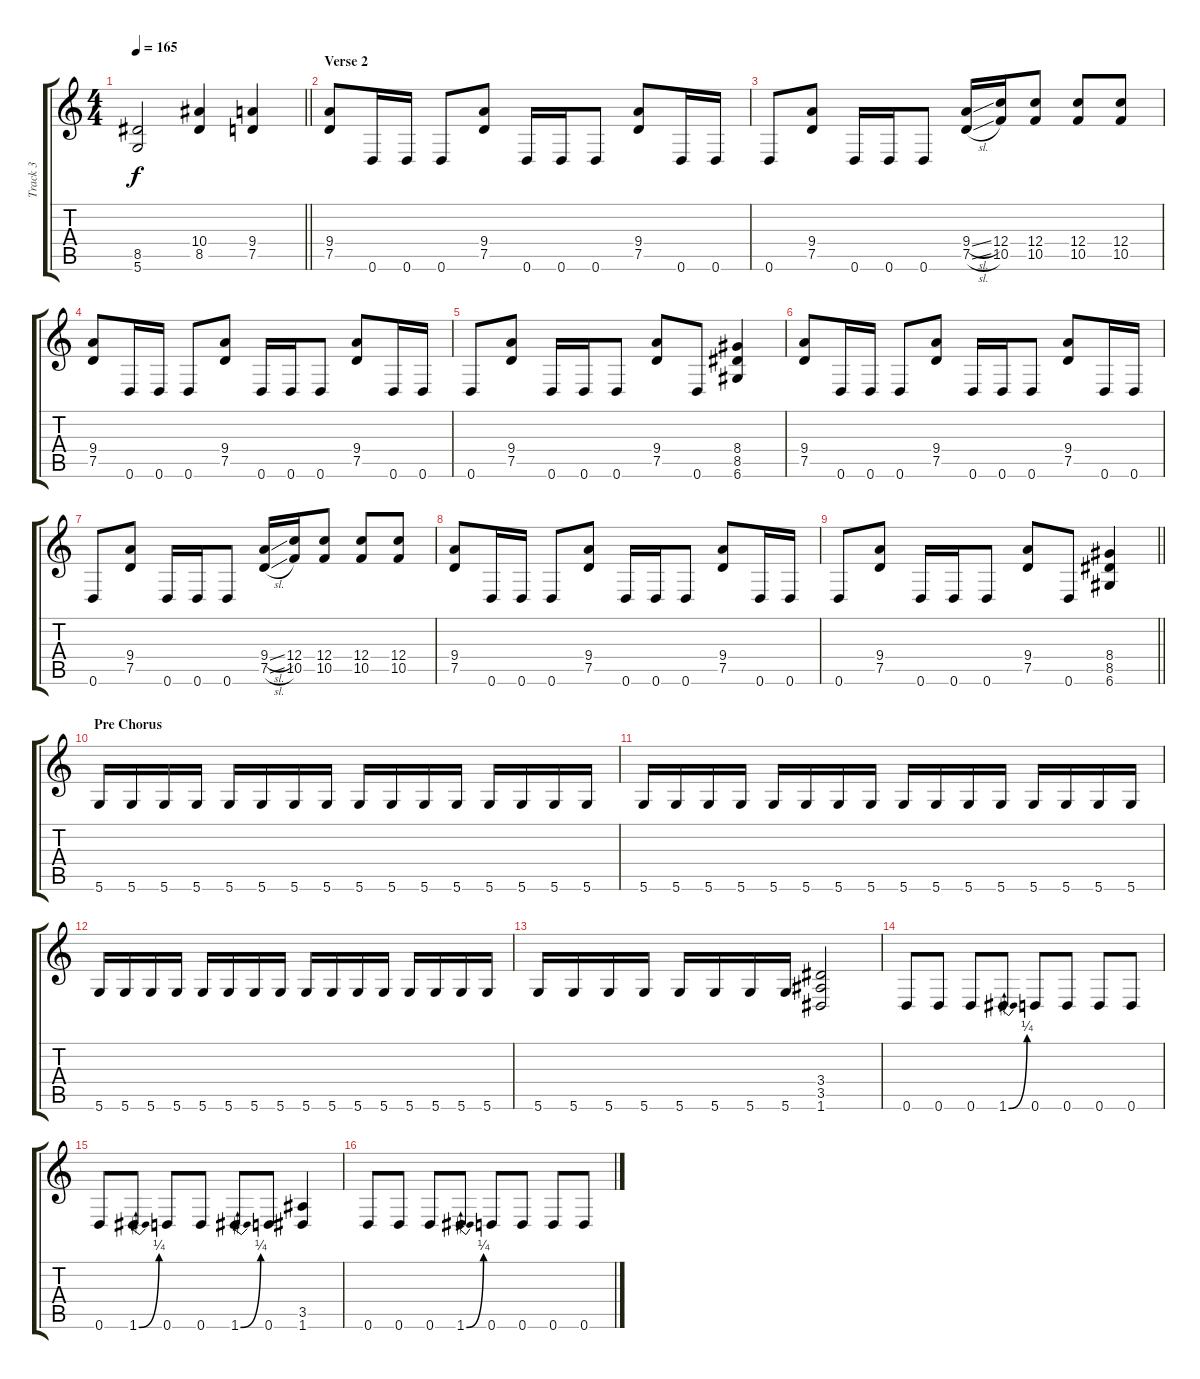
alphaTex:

\track ("Track 3" "Track 3") {instrument overdrivenguitar}
\staff {score tabs}
\tuning (D4 A3 F3 C3 G2 D2) {hide}
\ts (4 4)
\tempo 165
\clef g2
\barLineRight lightlight
\ks c
(8.5 5.6).2{dy f} (10.4 8.5).4 (9.4 7.5).4 |
\section ("" "Verse 2")
(9.4 7.5).8 0.6.16 0.6.16 0.6.8 (9.4 7.5).8 0.6.16 0.6.16 0.6.8 (9.4 7.5).8 0.6.16 0.6.16 |
0.6.8 (9.4 7.5).8 0.6.16 0.6.16 0.6.8 (9.4{sl} 7.5{sl}).16 (12.4 10.5).16 (12.4 10.5).8 (12.4 10.5).8 (12.4 10.5).8 |
(9.4 7.5).8 0.6.16 0.6.16 0.6.8 (9.4 7.5).8 0.6.16 0.6.16 0.6.8 (9.4 7.5).8 0.6.16 0.6.16 |
0.6.8 (9.4 7.5).8 0.6.16 0.6.16 0.6.8 (9.4 7.5).8 0.6.8 (8.4 8.5 6.6).4 |
(9.4 7.5).8 0.6.16 0.6.16 0.6.8 (9.4 7.5).8 0.6.16 0.6.16 0.6.8 (9.4 7.5).8 0.6.16 0.6.16 |
0.6.8 (9.4 7.5).8 0.6.16 0.6.16 0.6.8 (9.4{sl} 7.5{sl}).16 (12.4 10.5).16 (12.4 10.5).8 (12.4 10.5).8 (12.4 10.5).8 |
(9.4 7.5).8 0.6.16 0.6.16 0.6.8 (9.4 7.5).8 0.6.16 0.6.16 0.6.8 (9.4 7.5).8 0.6.16 0.6.16 |
\barLineRight lightlight
0.6.8 (9.4 7.5).8 0.6.16 0.6.16 0.6.8 (9.4 7.5).8 0.6.8 (8.4 8.5 6.6).4 |
\section ("" "Pre Chorus")
5.6.16 5.6.16 5.6.16 5.6.16 5.6.16 5.6.16 5.6.16 5.6.16 5.6.16 5.6.16 5.6.16 5.6.16 5.6.16 5.6.16 5.6.16 5.6.16 |
5.6.16 5.6.16 5.6.16 5.6.16 5.6.16 5.6.16 5.6.16 5.6.16 5.6.16 5.6.16 5.6.16 5.6.16 5.6.16 5.6.16 5.6.16 5.6.16 |
5.6.16 5.6.16 5.6.16 5.6.16 5.6.16 5.6.16 5.6.16 5.6.16 5.6.16 5.6.16 5.6.16 5.6.16 5.6.16 5.6.16 5.6.16 5.6.16 |
5.6.16 5.6.16 5.6.16 5.6.16 5.6.16 5.6.16 5.6.16 5.6.16 (3.4 3.5 1.6).2 |
0.6.8 0.6.8 0.6.8 1.6{be (bend 0 0 60 1)}.8 0.6.8 0.6.8 0.6.8 0.6.8 |
0.6.8 1.6{be (bend 0 0 60 1)}.8 0.6.8 0.6.8 1.6{be (bend 0 0 60 1)}.8 0.6.8 (3.5 1.6).4 |
0.6.8 0.6.8 0.6.8 1.6{be (bend 0 0 60 1)}.8 0.6.8 0.6.8 0.6.8 0.6.8
